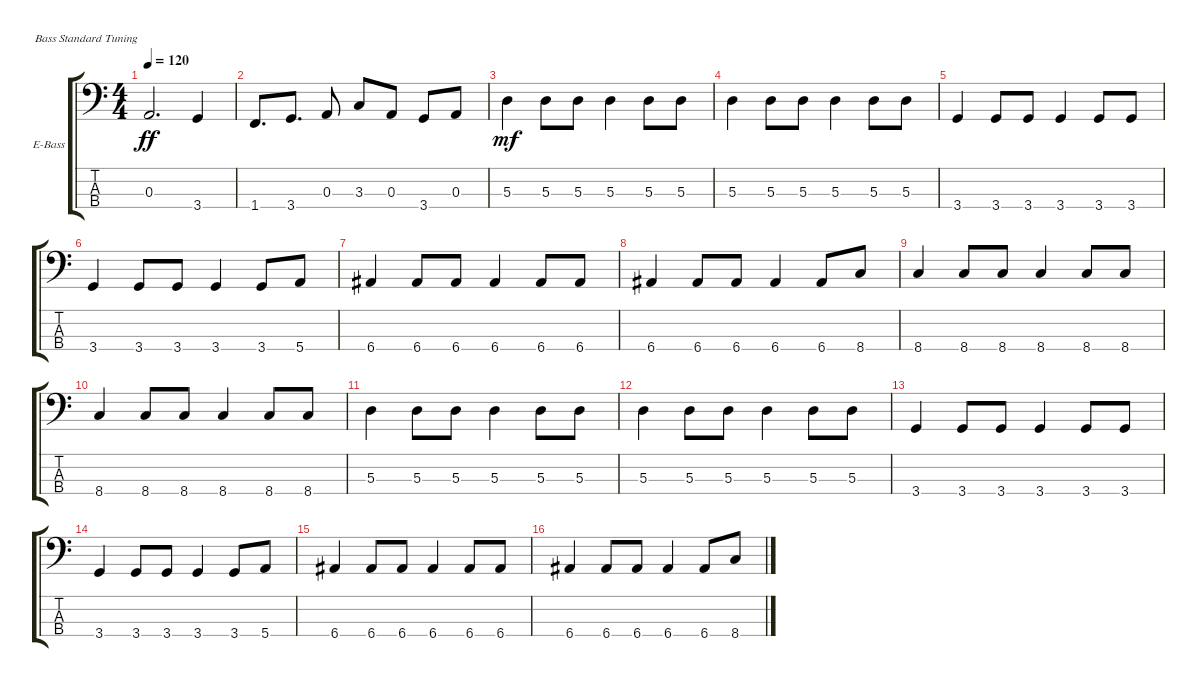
\defaultSystemsLayout 4
\bracketExtendMode groupsimilarinstruments
\firstSystemTrackNameOrientation horizontal
\otherSystemsTrackNameOrientation horizontal
\track ("Electric Bass" "E-Bass") {instrument electricbassfinger}
\staff {score tabs}
\tuning (G2 D2 A1 E1)
\ts (4 4)
\tempo 120
\clef f4
\scale
0.333333
\ks c
0.3.2{d dy ff} 3.4.4 |
\scale
0.333333 1.4.8{d} 3.4.8{d} 0.3.8 3.3.8 0.3.8 3.4.8 0.3.8 |
\scale
0.333333 5.3.4{dy mf} 5.3.8 5.3.8 5.3.4 5.3.8 5.3.8 |
\scale
0.333333 5.3.4 5.3.8 5.3.8 5.3.4 5.3.8 5.3.8 |
\scale
0.333333 3.4.4 3.4.8 3.4.8 3.4.4 3.4.8 3.4.8 |
\scale
0.333333 3.4.4 3.4.8 3.4.8 3.4.4 3.4.8 5.4.8 |
\scale
0.333333 6.4.4 6.4.8 6.4.8 6.4.4 6.4.8 6.4.8 |
\scale
0.333333 6.4.4 6.4.8 6.4.8 6.4.4 6.4.8 8.4.8 |
\scale
0.333333 8.4.4 8.4.8 8.4.8 8.4.4 8.4.8 8.4.8 |
\scale
0.333333 8.4.4 8.4.8 8.4.8 8.4.4 8.4.8 8.4.8 |
\scale
0.333333 5.3.4 5.3.8 5.3.8 5.3.4 5.3.8 5.3.8 |
\scale
0.333333 5.3.4 5.3.8 5.3.8 5.3.4 5.3.8 5.3.8 |
\scale
0.333333 3.4.4 3.4.8 3.4.8 3.4.4 3.4.8 3.4.8 |
\scale
0.333333 3.4.4 3.4.8 3.4.8 3.4.4 3.4.8 5.4.8 |
\scale
0.333333 6.4.4 6.4.8 6.4.8 6.4.4 6.4.8 6.4.8 |
\scale
0.333333 6.4.4 6.4.8 6.4.8 6.4.4 6.4.8 8.4.8
